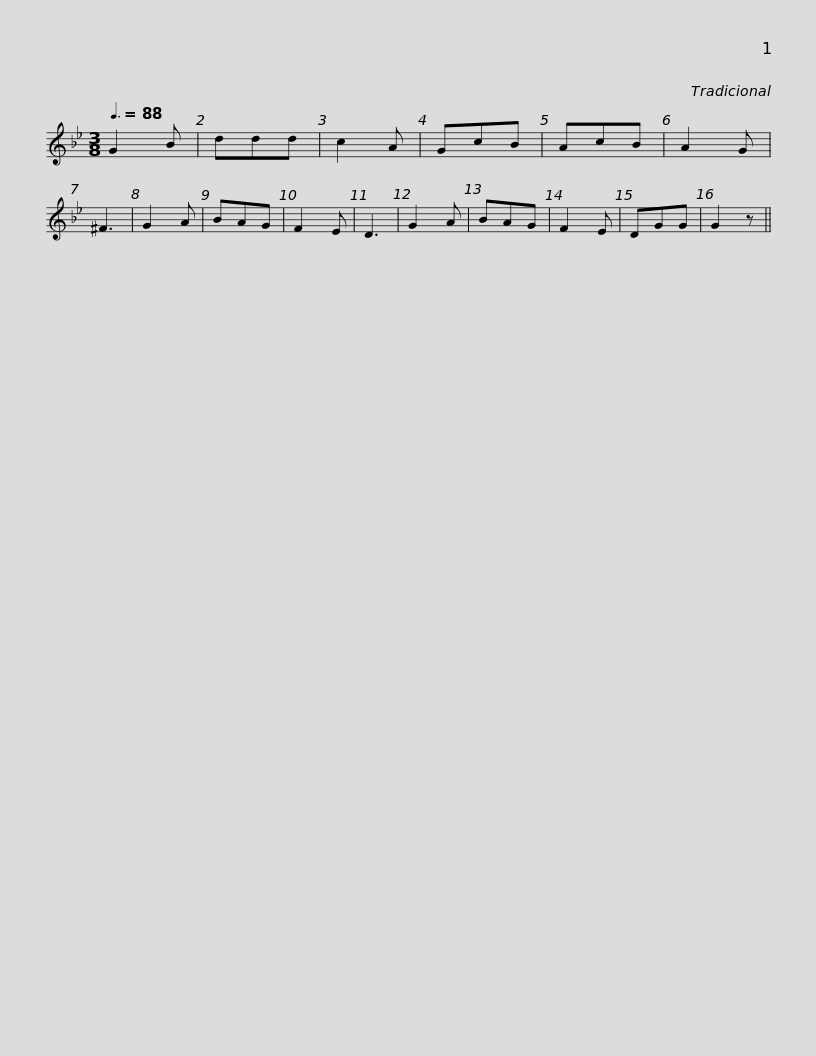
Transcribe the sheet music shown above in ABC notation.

X:1
L:1/8
Q:3/8=88
M:3/8
I:linebreak $
K:Gmin
V:1 treble
V:1
 G2 B | ddd | c2 A | GcB | AcB | %5
 A2 G | ^F3 | G2 A | BAG | F2 E | %10
 D3 | G2 A | BAG | F2 E | DGG |$ %15
 G2 z || %16
